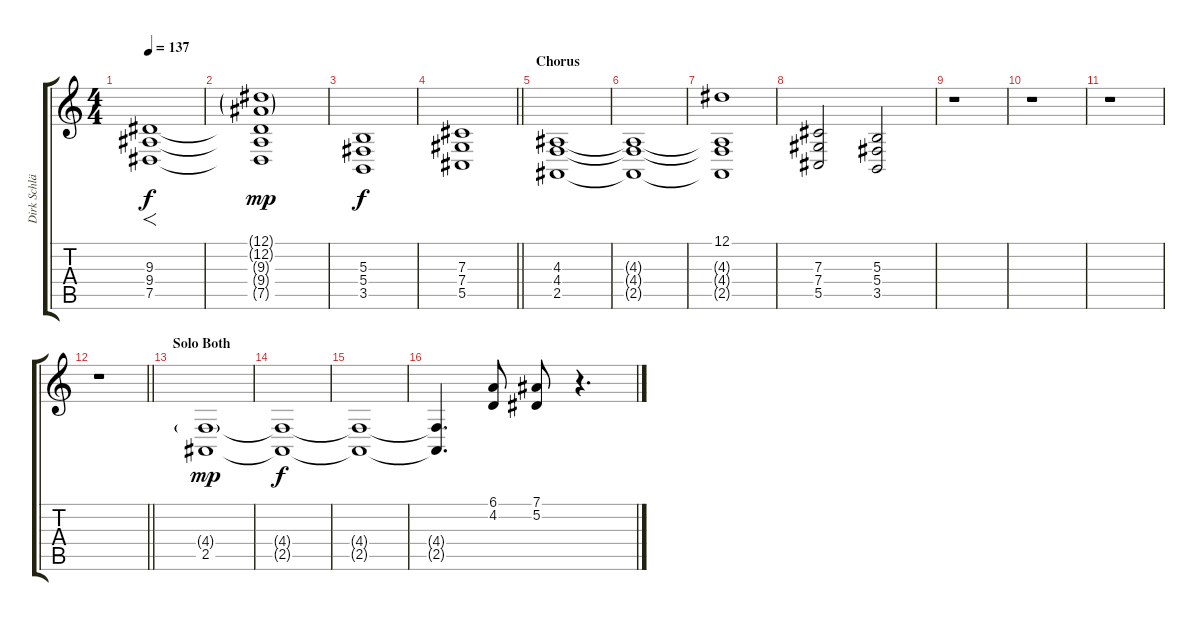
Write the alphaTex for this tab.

\track ("Dirk Schlächter" "Dirk Schlä") {instrument stringensemble1}
\staff {score tabs}
\tuning (Eb4 Bb3 Gb3 Db3 Ab2 Eb2) {hide}
\ts (4 4)
\tempo 137
\clef g2
\ks c
(9.3 9.4 7.5).1{f dy f} |
(12.1{g} 12.2{g} 9.3{t} 9.4{t} 7.5{t}).1{dy mp} |
(5.3 5.4 3.5).1{dy f volume 8} |
\barLineRight lightlight
(7.3 7.4 5.5).1 |
\section ("" "Chorus")
(4.3 4.4 2.5).1{volume 7} |
(4.3{t} 4.4{t} 2.5{t}).1 |
(12.1 4.3{t} 4.4{t} 2.5{t}).1 |
(7.3 7.4 5.5).2 (5.3 5.4 3.5).2 |
r.1 |
r.1 |
r.1 |
\barLineRight lightlight
r.1 |
\section ("" "Solo Both")
(4.4{g} 2.5).1{dy mp volume 10} |
(4.4{t} 2.5{t}).1{dy f} |
(4.4{t} 2.5{t}).1 |
(4.4{t} 2.5{t}).4{d} (6.1 4.2).8 (7.1 5.2).8 r.4{d}
